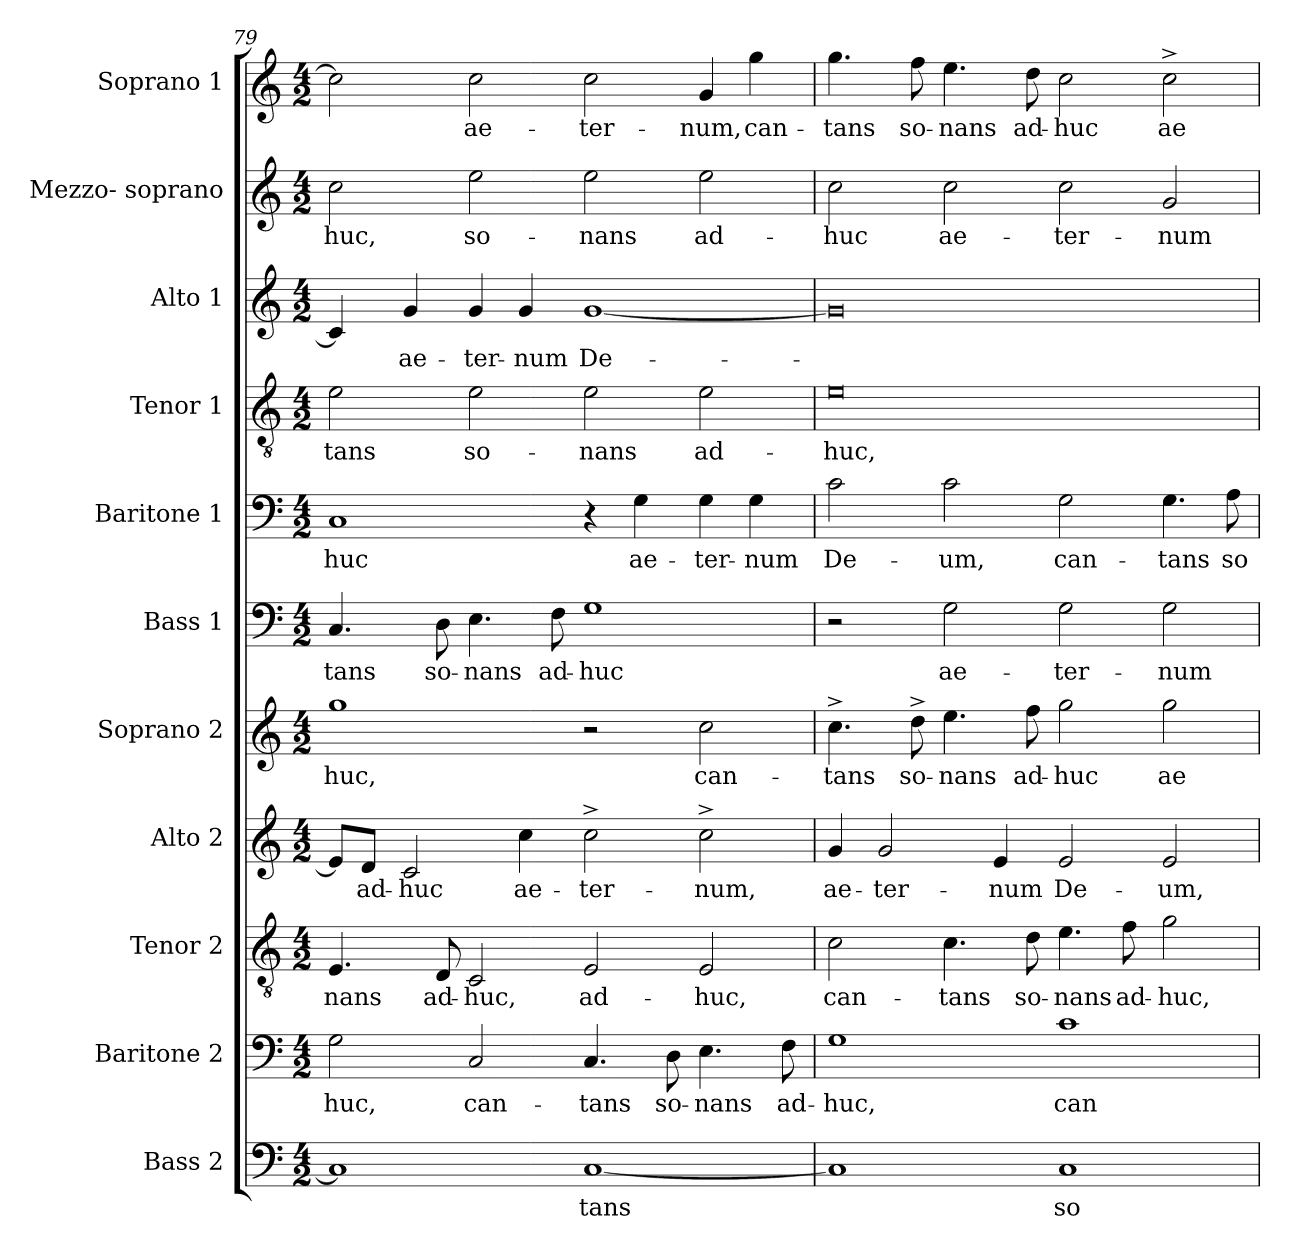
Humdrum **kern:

**kern	**text	**kern	**text	**kern	**text	**kern	**text	**kern	**text	**kern	**text	**kern	**text	**kern	**text	**kern	**text	**kern	**text	**kern	**text
*part11	*part11	*part10	*part10	*part9	*part9	*part8	*part8	*part7	*part7	*part6	*part6	*part5	*part5	*part4	*part4	*part3	*part3	*part2	*part2	*part1	*part1
*staff11	*staff11	*staff10	*staff10	*staff9	*staff9	*staff8	*staff8	*staff7	*staff7	*staff6	*staff6	*staff5	*staff5	*staff4	*staff4	*staff3	*staff3	*staff2	*staff2	*staff1	*staff1
*I"Bass 2	*	*I"Baritone 2	*	*I"Tenor 2	*	*I"Alto 2	*	*I"Soprano 2	*	*I"Bass 1	*	*I"Baritone 1	*	*I"Tenor 1	*	*I"Alto 1	*	*I"Mezzo-  soprano	*	*I"Soprano 1	*
*I'B2	*	*I'Bar. 2	*	*I'T2	*	*I'A2	*	*I'S2	*	*I'B1	*	*I'Bar. 1	*	*I'T1	*	*I'A1	*	*I'M.	*	*I'S1	*
*clefF4	*	*clefF4	*	*clefGv2	*	*clefG2	*	*clefG2	*	*clefF4	*	*clefF4	*	*clefGv2	*	*clefG2	*	*clefG2	*	*clefG2	*
*M4/2	*	*M4/2	*	*M4/2	*	*M4/2	*	*M4/2	*	*M4/2	*	*M4/2	*	*M4/2	*	*M4/2	*	*M4/2	*	*M4/2	*
=79	=79	=79	=79	=79	=79	=79	=79	=79	=79	=79	=79	=79	=79	=79	=79	=79	=79	=79	=79	=79	=79
!	!	!	!LO:LY:b:cj	!	!LO:LY:b	!	!	!	!LO:LY:b:cj	!	!LO:LY:b:cj	!	!LO:LY:b:cj	!	!LO:LY:b:cj	!	!	!	!LO:LY:b:cj	!	!
1C]	.	2G\	-huc,	4.E/	-nans	8e/L]	.	1gg	-huc,	4.C/	-tans	1C	-huc	2e\	-tans	4c/]	.	2cc\	-huc,	2cc\]	.
!	!	!	!	!	!	!	!LO:LY:b	!	!	!	!	!	!	!	!	!	!	!	!	!	!
.	.	.	.	.	.	8d/J	ad-	.	.	.	.	.	.	.	.	.	.	.	.	.	.
!	!	!	!	!	!	!	!LO:LY:b:rj	!	!	!	!	!	!	!	!	!	!LO:LY:b:cj	!	!	!	!
.	.	.	.	.	.	2c/	-huc	.	.	.	.	.	.	.	.	4g/	ae-	.	.	.	.
!	!	!	!	!	!LO:LY:b	!	!	!	!	!	!LO:LY:b	!	!	!	!	!	!	!	!	!	!
.	.	.	.	8D/	ad-	.	.	.	.	8D\	so-	.	.	.	.	.	.	.	.	.	.
!	!	!	!LO:LY:b:cj	!	!LO:LY:b:cj	!	!	!	!	!	!LO:LY:b:cj	!	!	!	!LO:LY:b:cj	!	!LO:LY:b:cj	!	!LO:LY:b:cj	!	!LO:LY:b:cj
.	.	2C/	can-	2C/	-huc,	.	.	.	.	4.E\	-nans	.	.	2e\	so-	4g/	-ter-	2ee\	so-	2cc\	ae-
!	!	!	!	!	!	!	!LO:LY:b:cj	!	!	!	!	!	!	!	!	!	!LO:LY:b:cj	!	!	!	!
.	.	.	.	.	.	4cc\	ae-	.	.	.	.	.	.	.	.	4g/	-num	.	.	.	.
!	!	!	!	!	!	!	!	!	!	!	!LO:LY:b	!	!	!	!	!	!	!	!	!	!
.	.	.	.	.	.	.	.	.	.	8F\	ad-	.	.	.	.	.	.	.	.	.	.
!	!LO:LY:b	!	!LO:LY:b:cj	!	!LO:LY:b:cj	!	!LO:LY:b:cj	!	!	!	!LO:LY:b:rj	!	!	!	!LO:LY:b:cj	!	!LO:LY:b:cj	!	!LO:LY:b:cj	!	!LO:LY:b:cj
[<1C	-tans	4.C/	-tans	2E/	ad-	2cc^<\	-ter-	2r	.	1G	-huc	4r	.	2e\	-nans	[<1g	De-	2ee\	-nans	2cc\	-ter-
!	!	!	!	!	!	!	!	!	!	!	!	!	!LO:LY:b:cj	!	!	!	!	!	!	!	!
.	.	.	.	.	.	.	.	.	.	.	.	4G\	ae-	.	.	.	.	.	.	.	.
!	!	!	!LO:LY:b	!	!	!	!	!	!	!	!	!	!	!	!	!	!	!	!	!	!
.	.	8D\	so-	.	.	.	.	.	.	.	.	.	.	.	.	.	.	.	.	.	.
!	!	!	!LO:LY:b:cj	!	!LO:LY:b:cj	!	!LO:LY:b:cj	!	!LO:LY:b:cj	!	!	!	!LO:LY:b:cj	!	!LO:LY:b:cj	!	!	!	!LO:LY:b:cj	!	!LO:LY:b:cj
.	.	4.E\	-nans	2E/	-huc,	2cc^<\	-num,	2cc\	can-	.	.	4G\	-ter-	2e\	ad-	.	.	2ee\	ad-	4g/	-num,
!	!	!	!	!	!	!	!	!	!	!	!	!	!LO:LY:b:cj	!	!	!	!	!	!	!	!LO:LY:b:cj
.	.	.	.	.	.	.	.	.	.	.	.	4G\	-num	.	.	.	.	.	.	4gg\	can-
!	!	!	!LO:LY:b:cj	!	!	!	!	!	!	!	!	!	!	!	!	!	!	!	!	!	!
.	.	8F\	ad-	.	.	.	.	.	.	.	.	.	.	.	.	.	.	.	.	.	.
=80	=80	=80	=80	=80	=80	=80	=80	=80	=80	=80	=80	=80	=80	=80	=80	=80	=80	=80	=80	=80	=80
!	!	!	!LO:LY:b:cj	!	!LO:LY:b:cj	!	!LO:LY:b:cj	!	!LO:LY:b:cj	!	!	!	!LO:LY:b:cj	!	!LO:LY:b:cj	!	!	!	!LO:LY:b:cj	!	!LO:LY:b:cj
1C]	.	1G	-huc,	2c\	can-	4g/	ae-	4.cc^<\	-tans	2r	.	2c\	De-	0e	-huc,	0g]	.	2cc\	-huc	4.gg\	-tans
!	!	!	!	!	!	!	!LO:LY:b:cj	!	!	!	!	!	!	!	!	!	!	!	!	!	!
.	.	.	.	.	.	2g/	-ter-	.	.	.	.	.	.	.	.	.	.	.	.	.	.
!	!	!	!	!	!	!	!	!	!LO:LY:b	!	!	!	!	!	!	!	!	!	!	!	!LO:LY:b
.	.	.	.	.	.	.	.	8dd^<\	so-	.	.	.	.	.	.	.	.	.	.	8ff\	so-
!	!	!	!	!	!LO:LY:b:cj	!	!	!	!LO:LY:b:cj	!	!LO:LY:b:cj	!	!LO:LY:b:cj	!	!	!	!	!	!LO:LY:b:cj	!	!LO:LY:b:cj
.	.	.	.	4.c\	-tans	.	.	4.ee\	-nans	2G\	ae-	2c\	-um,	.	.	.	.	2cc\	ae-	4.ee\	-nans
!	!	!	!	!	!	!	!LO:LY:b:cj	!	!	!	!	!	!	!	!	!	!	!	!	!	!
.	.	.	.	.	.	4e/	-num	.	.	.	.	.	.	.	.	.	.	.	.	.	.
!	!	!	!	!	!LO:LY:b	!	!	!	!LO:LY:b	!	!	!	!	!	!	!	!	!	!	!	!LO:LY:b:cj
.	.	.	.	8d\	so-	.	.	8ff\	ad-	.	.	.	.	.	.	.	.	.	.	8dd\	ad-
!	!LO:LY:b:cj	!	!LO:LY:b:cj	!	!LO:LY:b:cj	!	!LO:LY:b:cj	!	!LO:LY:b:rj	!	!LO:LY:b:cj	!	!LO:LY:b:cj	!	!	!	!	!	!LO:LY:b:cj	!	!LO:LY:b:rj
1C	so-	1c	can-	4.e\	-nans	2e/	De-	2gg\	-huc	2G\	-ter-	2G\	can-	.	.	.	.	2cc\	-ter-	2cc\	-huc
!	!	!	!	!	!LO:LY:b	!	!	!	!	!	!	!	!	!	!	!	!	!	!	!	!
.	.	.	.	8f\	ad-	.	.	.	.	.	.	.	.	.	.	.	.	.	.	.	.
!	!	!	!	!	!LO:LY:b:cj	!	!LO:LY:b:cj	!	!LO:LY:b:cj	!	!LO:LY:b:cj	!	!LO:LY:b:cj	!	!	!	!	!	!LO:LY:b:cj	!	!LO:LY:b:rj
.	.	.	.	2g\	-huc,	2e/	-um,	2gg\	ae-	2G\	-num	4.G\	-tans	.	.	.	.	2g/	-num	2cc^<\	ae-
!	!	!	!	!	!	!	!	!	!	!	!	!	!LO:LY:b:cj	!	!	!	!	!	!	!	!
.	.	.	.	.	.	.	.	.	.	.	.	8A\	so-	.	.	.	.	.	.	.	.
=	=	=	=	=	=	=	=	=	=	=	=	=	=	=	=	=	=	=	=	=	=
*-	*-	*-	*-	*-	*-	*-	*-	*-	*-	*-	*-	*-	*-	*-	*-	*-	*-	*-	*-	*-	*-
